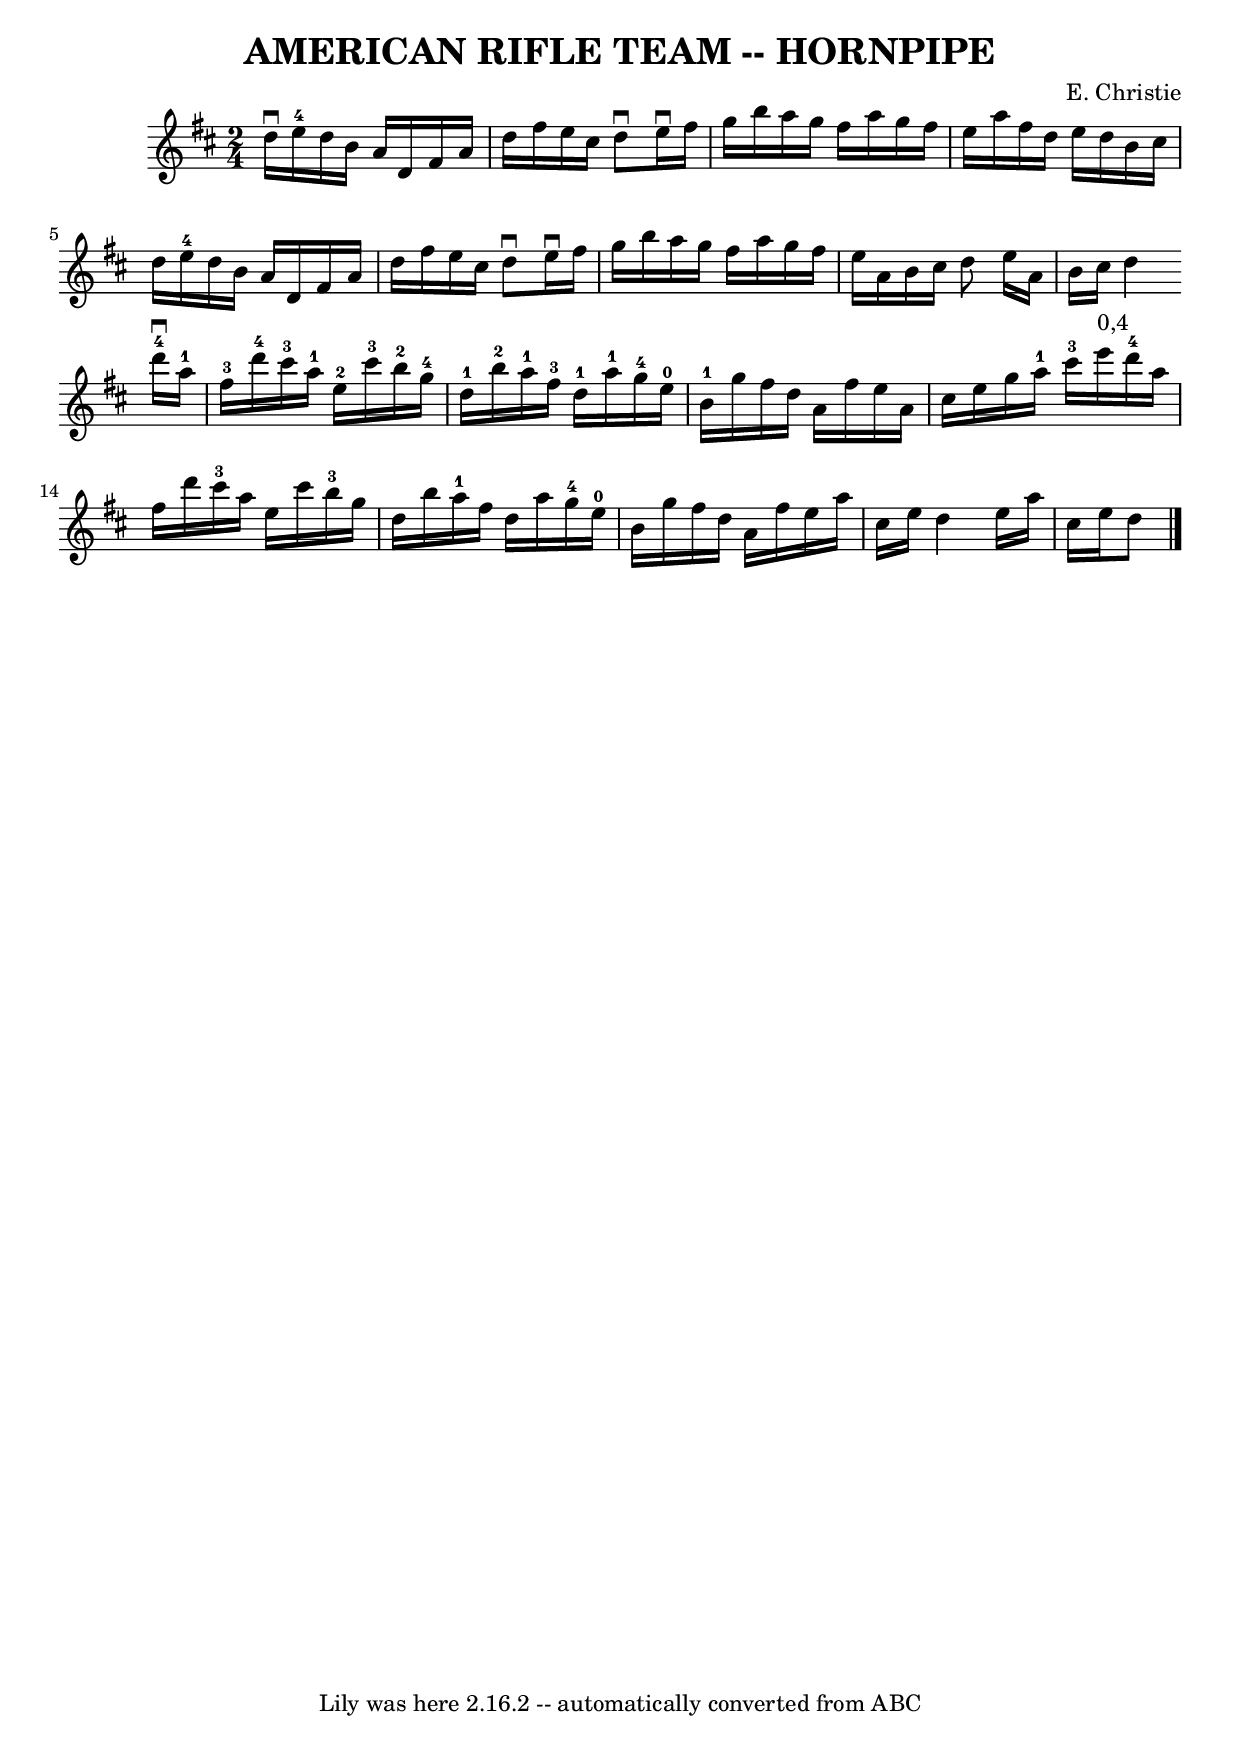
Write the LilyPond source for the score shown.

\version "2.16.2"
\include "Mammoth.ily"
\header {
  %% book = "Ryan's Mammoth Collection of Fiddle Tunes"
  composer = "E. Christie"
  crossRefNumber = "1"
  footnotes = ""
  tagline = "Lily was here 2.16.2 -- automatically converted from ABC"
  title = "AMERICAN RIFLE TEAM -- HORNPIPE"

}
voicedefault =  {


  \time 2/4 
  \key d \major
				% %staffsep 55
  |
  d''16^\downbow e''16-4 d''16 b'16 a'16 d'16    
  fis'16 a'16    |
  d''16 fis''16 e''16 cis''16 d''8 
  ^\downbow e''16^\downbow fis''16    |
  g''16 b''16 a''16    
  g''16 fis''16 a''16 g''16 fis''16    |
  e''16 a''16    
  fis''16 d''16 e''16 d''16 b'16 cis''16    |
  |
  
  d''16 e''16-4 d''16 b'16 a'16 d'16 fis'16 a'16    
  |
  d''16 fis''16 e''16 cis''16 d''8^\downbow e''16 
  ^\downbow fis''16    |
  g''16 b''16 a''16 g''16 fis''16   
  a''16 g''16 fis''16    |
  e''16 a'16 b'16 cis''16    
  d''8    \bar ":|" e''16 a'16 b'16 cis''16 d''4    \bar "|."     
  \bar "|:" d'''16-4^\downbow a''16-1 fis''16-3 d'''16-4    
  cis'''16-3 a''16-1 e''16-2 cis'''16-3       |
  
  b''16-2 g''16-4 d''16-1 b''16-2 a''16-1 fis''16-3 
  d''16-1 a''16-1       |
  g''16-4 e''16-0 b'16 
  -1 g''16 fis''16 d''16 a'16 fis''16    |
  e''16 a'16 
  cis''16 e''16 g''16 a''16-1 cis'''16-3 e'''16^"0,4"   
  |
  |
  d'''16-4 a''16 fis''16 d'''16      
  cis'''16-3 a''16 e''16 cis'''16    |
  b''16-3 g''16   
  d''16 b''16 a''16-1 fis''16 d''16 a''16        |
  
  g''16-4 e''16-0 b'16 g''16 fis''16 d''16 a'16 fis''16  
  |
  e''16 a''16 cis''16 e''16 d''4    \bar ":|" e''16    
  a''16 cis''16 e''16 d''8    \bar "|."   

}

\score{
  <<

    \context Staff="default"
    {
      \voicedefault 
      
    }

  >>
  \layout {
    
  }
  \midi {
  }

}
